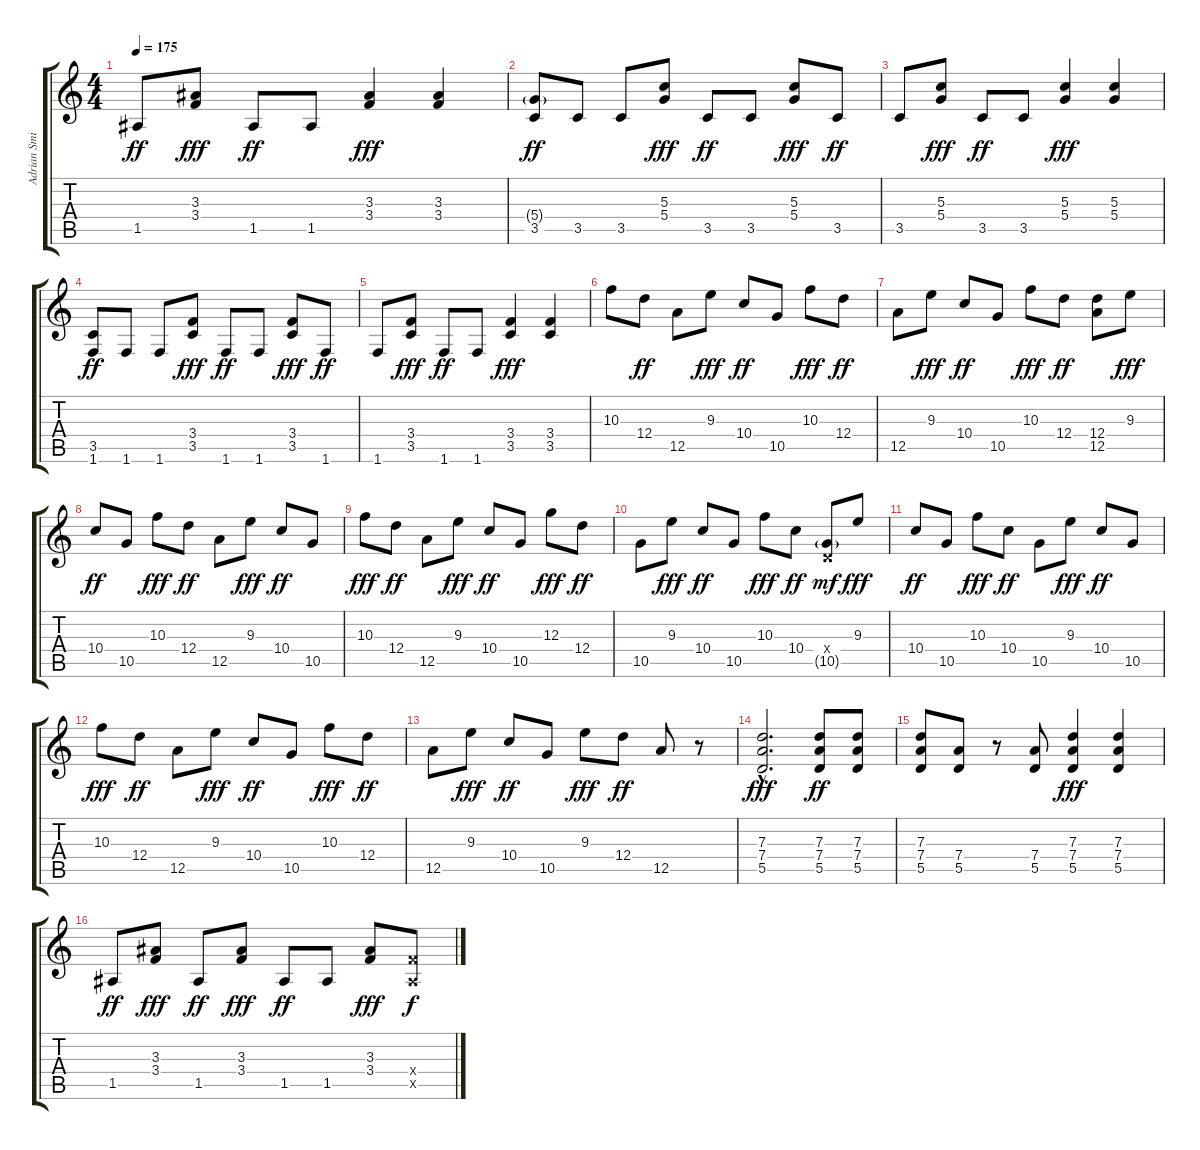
\track ("Adrian Smith" "Adrian Smi") {instrument overdrivenguitar}
\staff {score tabs}
\tuning (E4 B3 G3 D3 A2 E2) {hide}
\ts (4 4)
\tempo 175
\clef g2
\ks c
1.5.8{dy ff} (3.3 3.4).8{dy fff} 1.5.8{dy ff} 1.5.8 (3.3 3.4).4{dy fff} (3.3 3.4).4 |
(5.4{g} 3.5).8{dy ff} 3.5.8 3.5.8 (5.3 5.4).8{dy fff} 3.5.8{dy ff} 3.5.8 (5.3 5.4).8{dy fff} 3.5.8{dy ff} |
3.5.8 (5.3 5.4).8{dy fff} 3.5.8{dy ff} 3.5.8 (5.3 5.4).4{dy fff} (5.3 5.4).4 |
(3.5 1.6).8{dy ff} 1.6.8 1.6.8 (3.4 3.5).8{dy fff} 1.6.8{dy ff} 1.6.8 (3.4 3.5).8{dy fff} 1.6.8{dy ff} |
1.6.8 (3.4 3.5).8{dy fff} 1.6.8{dy ff} 1.6.8 (3.4 3.5).4{dy fff} (3.4 3.5).4 |
10.3.8 12.4.8{dy ff} 12.5.8 9.3.8{dy fff} 10.4.8{dy ff} 10.5.8 10.3.8{dy fff} 12.4.8{dy ff} |
12.5.8 9.3.8{dy fff} 10.4.8{dy ff} 10.5.8 10.3.8{dy fff} 12.4.8{dy ff} (12.4 12.5).8 9.3.8{dy fff} |
10.4.8{dy ff} 10.5.8 10.3.8{dy fff} 12.4.8{dy ff} 12.5.8 9.3.8{dy fff} 10.4.8{dy ff} 10.5.8 |
10.3.8{dy fff} 12.4.8{dy ff} 12.5.8 9.3.8{dy fff} 10.4.8{dy ff} 10.5.8 12.3.8{dy fff} 12.4.8{dy ff} |
10.5.8 9.3.8{dy fff} 10.4.8{dy ff} 10.5.8 10.3.8{dy fff} 10.4.8{dy ff} (0.4{x} 10.5{g}).8{dy mf} 9.3.8{dy fff} |
10.4.8{dy ff} 10.5.8 10.3.8{dy fff} 10.4.8{dy ff} 10.5.8 9.3.8{dy fff} 10.4.8{dy ff} 10.5.8 |
10.3.8{dy fff} 12.4.8{dy ff} 12.5.8 9.3.8{dy fff} 10.4.8{dy ff} 10.5.8 10.3.8{dy fff} 12.4.8{dy ff} |
12.5.8 9.3.8{dy fff} 10.4.8{dy ff} 10.5.8 9.3.8{dy fff} 12.4.8{dy ff} 12.5.8 r.8 |
(7.3{hac} 7.4{hac} 5.5{hac}).2{d dy fff} (7.3 7.4 5.5).8{dy ff} (7.3 7.4 5.5).8 |
(7.3 7.4 5.5).8 (7.4 5.5).8 r.8 (7.4 5.5).8 (7.3 7.4 5.5).4{dy fff} (7.3 7.4 5.5).4 |
1.5.8{dy ff} (3.3 3.4).8{dy fff} 1.5.8{dy ff} (3.3 3.4).8{dy fff} 1.5.8{dy ff} 1.5.8 (3.3 3.4).8{dy fff} (3.4{x} 1.5{x}).8{dy f}
